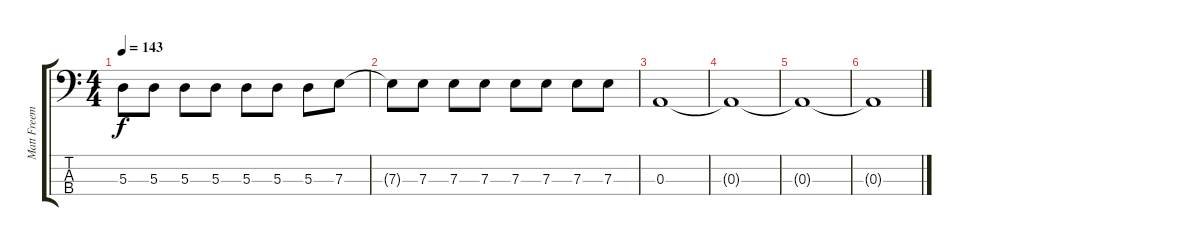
\track ("Matt Freeman" "Matt Freem") {instrument electricbassfinger}
\staff {score tabs}
\tuning (G2 D2 A1 E1) {hide}
\ts (4 4)
\tempo 143
\clef f4
\ks c
5.3.8{dy f} 5.3.8 5.3.8 5.3.8 5.3.8 5.3.8 5.3.8 7.3.8 |
7.3{t}.8 7.3.8 7.3.8 7.3.8 7.3.8 7.3.8 7.3.8 7.3.8 |
0.3.1 |
0.3{t}.1 |
0.3{t}.1 |
0.3{t}.1
